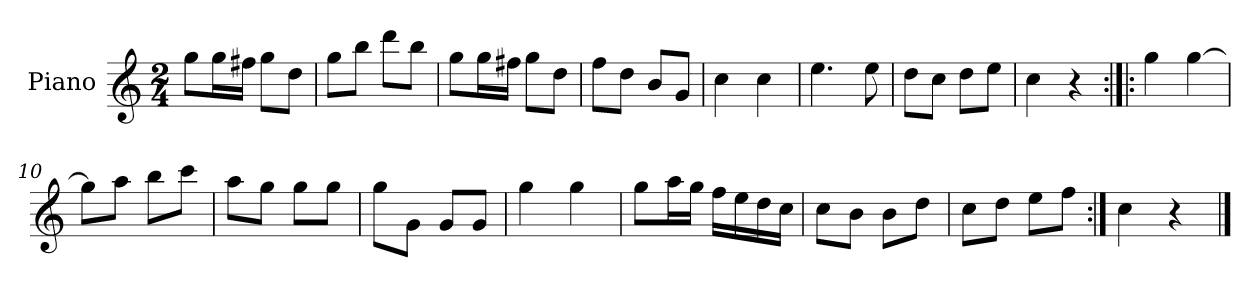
**kern
*part1
*staff1
*I"Piano
*I'Pno.
*clefG2
*k[]
*M2/4
=1
8gg\L
16gg\L
16ff#X\JJ
8gg\L
8dd\J
=2
8gg\L
8bb\J
8ddd\L
8bb\J
=3
8gg\L
16gg\L
16ff#X\JJ
8gg\L
8dd\J
=4
8ff\L
8dd\J
8b/L
8g/J
=5
4cc\
4cc\
=6
4.ee\
8ee\
=7
8dd\L
8cc\J
8dd\L
8ee\J
=8
4cc\
4r
=9:|!|:
4gg\
[4gg\
=10
8gg\L]
8aa\J
8bb\L
8ccc\J
=11
8aa\L
8gg\J
8gg\L
8gg\J
=12
8gg\L
8g\J
8g/L
8g/J
=13
4gg\
4gg\
=14
8gg\L
16aa\L
16gg\JJ
16ff\LL
16ee\
16dd\
16cc\JJ
=15
8cc\L
8b\J
8b\L
8dd\J
=16
8cc\L
8dd\J
8ee\L
8ff\J
=17:|!
4cc\
4r
==
*-
